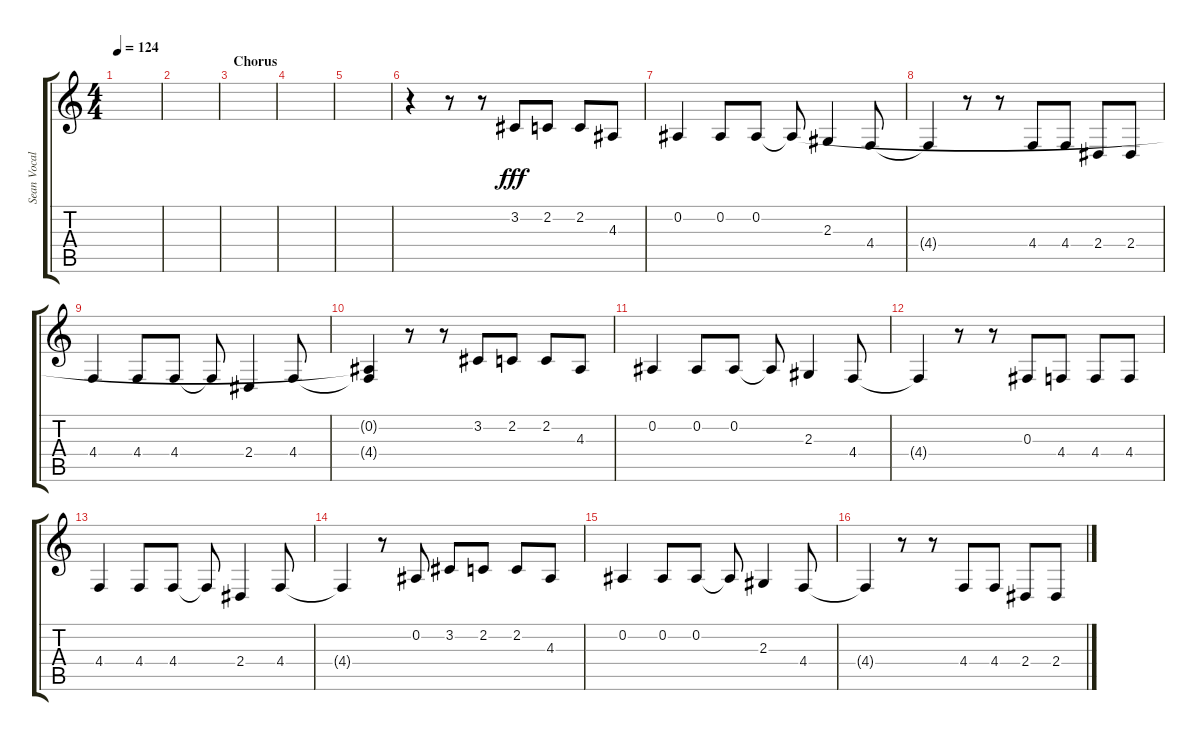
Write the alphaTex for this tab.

\track ("Sean Vocals" "Sean Vocal") {instrument clarinet}
\staff {score tabs}
\tuning (Eb4 Bb3 Gb3 Db3 Ab2 Eb2) {hide}
\ts (4 4)
\tempo 124
\clef g2
\ks c
|
|
\section ("" "Chorus")
|
|
|
r.4 r.8 r.8 3.2.8{dy fff} 2.2.8 2.2.8 4.3.8 |
0.2.4 0.2.8 0.2.8 0.2{t}.8 2.3.4 4.4.8 |
4.4{t}.4 r.8 r.8 4.4.8 4.4.8 2.4.8 2.4.8 |
4.4.4 4.4.8 4.4.8 4.4{t}.8 2.4.4 4.4.8 |
(0.2{t} 4.4{t}).4 r.8 r.8 3.2.8 2.2.8 2.2.8 4.3.8 |
0.2.4 0.2.8 0.2.8 0.2{t}.8 2.3.4 4.4.8 |
4.4{t}.4 r.8 r.8 0.3.8 4.4.8 4.4.8 4.4.8 |
4.4.4 4.4.8 4.4.8 4.4{t}.8 2.4.4 4.4.8 |
4.4{t}.4 r.8 0.2.8 3.2.8 2.2.8 2.2.8 4.3.8 |
0.2.4 0.2.8 0.2.8 0.2{t}.8 2.3.4 4.4.8 |
4.4{t}.4 r.8 r.8 4.4.8 4.4.8 2.4.8 2.4.8
